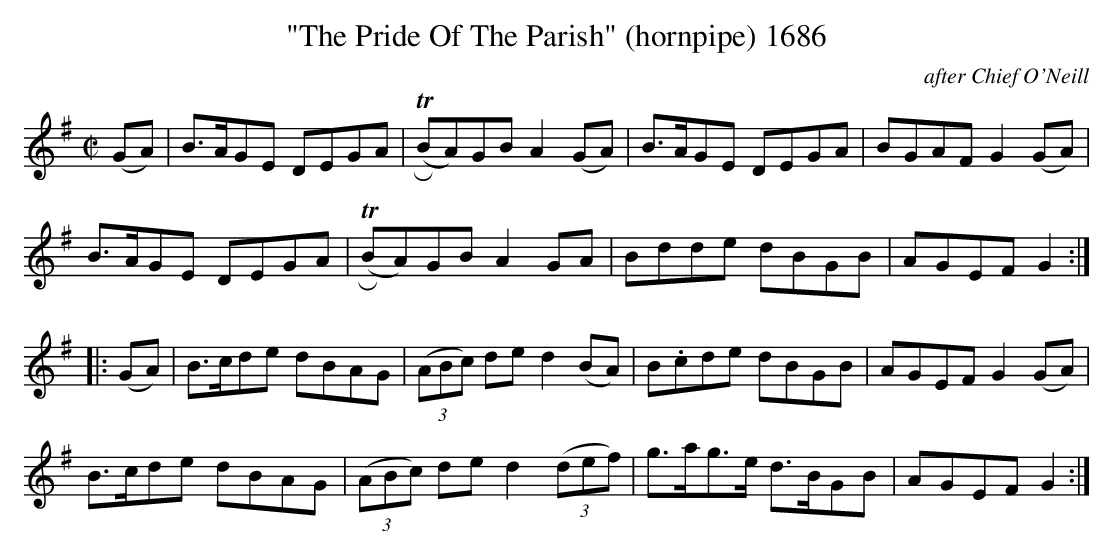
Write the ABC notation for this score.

X:1
T:"The Pride Of The Parish" (hornpipe) 1686
C:after Chief O'Neill
BRENNAN July 2003 (HTTP://WWW.SOSYOURMOM.COM)
M:C|
L:1/8
K:G
(GA)|B3/2A/2GE DEGA| (TRBA)GB A2(GA)|B3/2A/2GE DEGA|BGAF G2(GA)|
B3/2A/2GE DEGA|(TRBA)GB A2GA|Bdde dBGB|AGEF G2:|
|:(GA)|B3/2c/2de dBAG|(3(ABc) de d2(BA)|B.cde dBGB|AGEF G2(GA)|
B3/2c/2de dBAG|(3(ABc) de d2(3(def)|g3/2a/2g3/2e/2 d3/2B/2GB|AGEF G2:|
